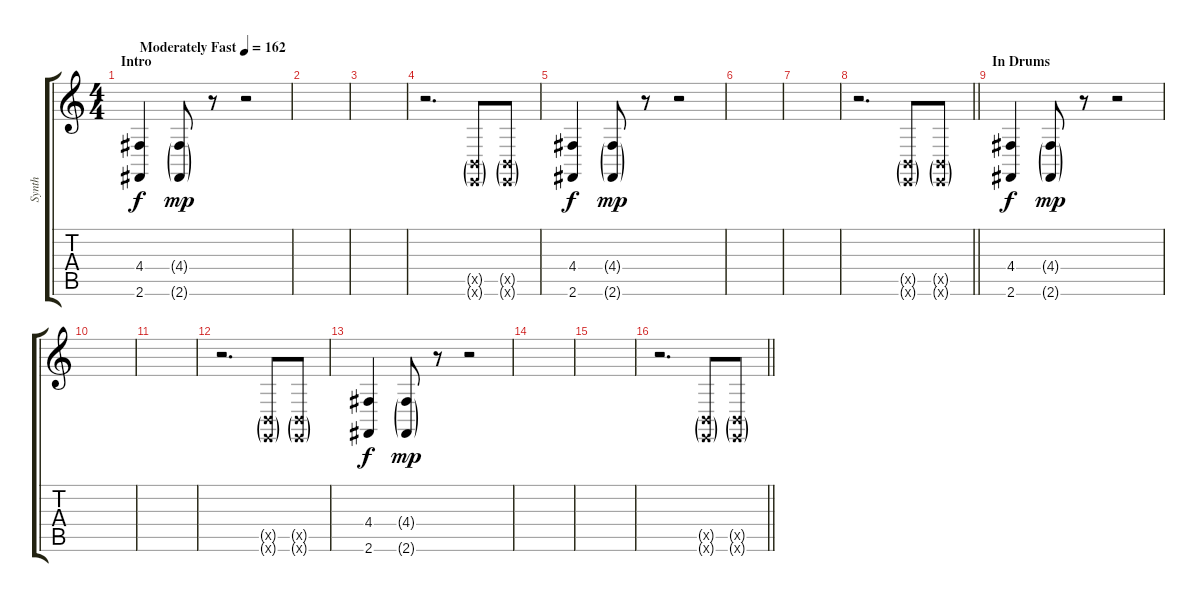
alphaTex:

\track ("Synth" "Synth") {instrument synthstrings1}
\staff {score tabs}
\tuning (E4 B3 G3 D3 A2 E2) {hide}
\ts (4 4)
\section ("" "Intro")
\tempo (162 "Moderately Fast")
\clef g2
\ks c
(4.4 2.6).4{dy f instrument synthstrings1} (4.4{g} 2.6{g}).8{dy mp} r.8 r.2 |
|
|
r.2{d} (2.5{g x} 0.6{g x}).8 (2.5{g x} 0.6{g x}).8 |
(4.4 2.6).4{dy f} (4.4{g} 2.6{g}).8{dy mp} r.8 r.2 |
|
|
\barLineRight lightlight
r.2{d} (2.5{g x} 0.6{g x}).8 (2.5{g x} 0.6{g x}).8 |
\section ("" "In Drums")
(4.4 2.6).4{dy f} (4.4{g} 2.6{g}).8{dy mp} r.8 r.2 |
|
|
r.2{d} (2.5{g x} 0.6{g x}).8 (2.5{g x} 0.6{g x}).8 |
(4.4 2.6).4{dy f} (4.4{g} 2.6{g}).8{dy mp} r.8 r.2 |
|
|
\barLineRight lightlight
r.2{d} (2.5{g x} 0.6{g x}).8 (2.5{g x} 0.6{g x}).8
